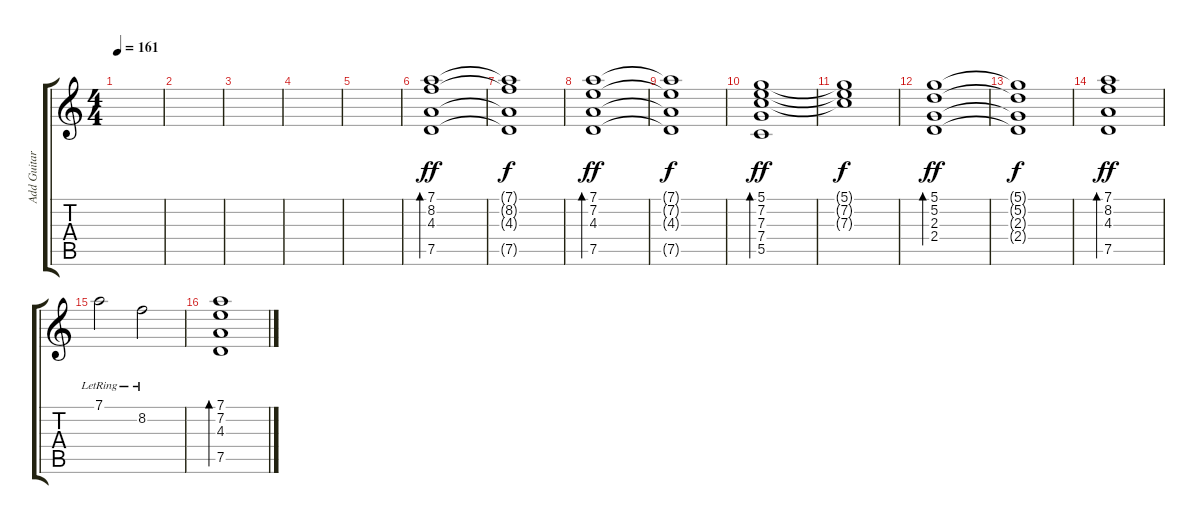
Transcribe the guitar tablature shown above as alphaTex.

\track ("Add Guitar" "Add Guitar") {instrument electricguitarclean}
\staff {score tabs}
\tuning (D4 A3 F3 C3 G2 D2) {hide}
\ts (4 4)
\tempo 161
\clef g2
\ks c
|
|
|
|
|
(7.1 8.2 4.3 7.5).1{bd 480 dy ff volume 8 instrument electricguitarclean} |
(7.1{t} 8.2{t} 4.3{t} 7.5{t}).1{dy f} |
(7.1 7.2 4.3 7.5).1{bd 480 dy ff} |
(7.1{t} 7.2{t} 4.3{t} 7.5{t}).1{dy f} |
(5.1 7.2 7.3 7.4 5.5).1{bd 480 dy ff} |
(5.1{t} 7.2{t} 7.3{t}).1{dy f} |
(5.1 5.2 2.3 2.4).1{bd 480 dy ff} |
(5.1{t} 5.2{t} 2.3{t} 2.4{t}).1{dy f} |
(7.1 8.2 4.3 7.5).1{bd 480 dy ff volume 8} |
7.1{lr}.2 8.2{lr}.2 |
(7.1 7.2 4.3 7.5).1{bd 480}
